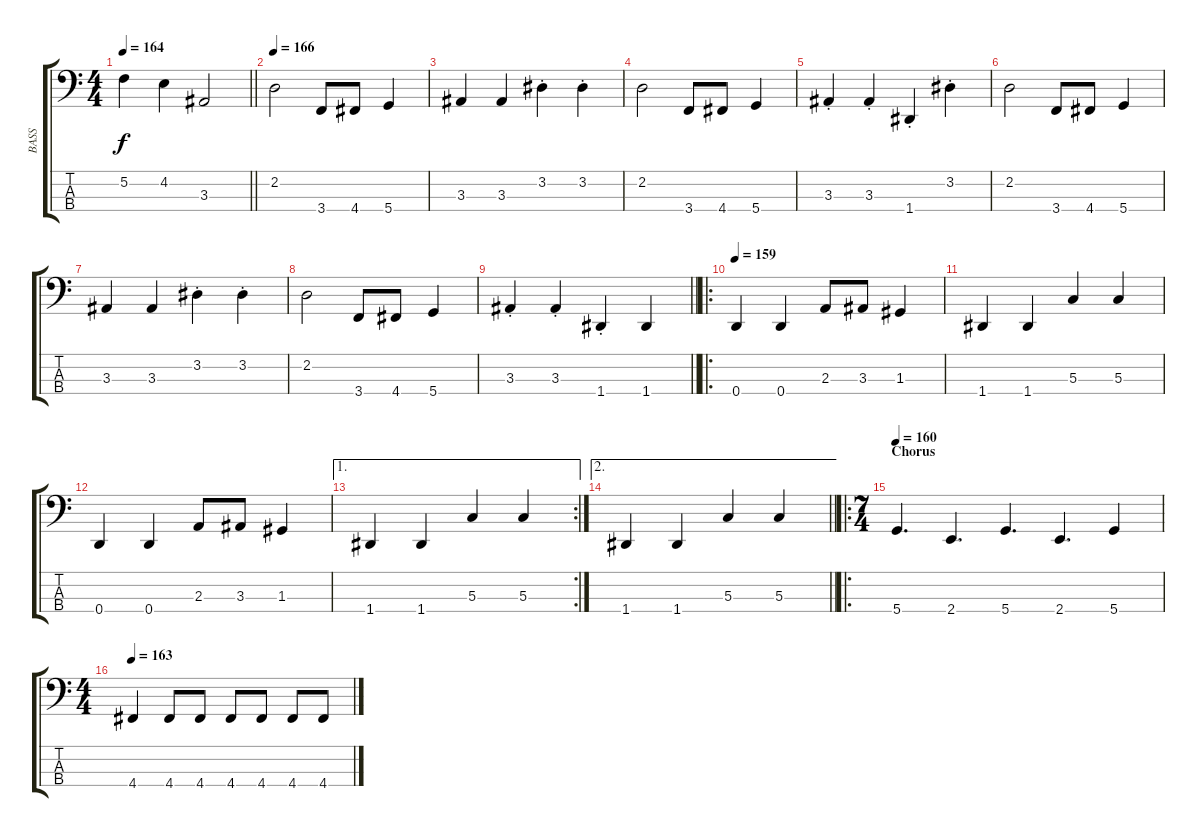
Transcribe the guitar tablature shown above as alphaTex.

\track ("BASS" "BASS") {instrument electricbassfinger}
\staff {score tabs}
\tuning (F2 C2 G1 D1) {hide}
\ts (4 4)
\tempo 164
\clef f4
\barLineRight lightlight
\ks c
5.2.4{dy f} 4.2.4 3.3.2 |
\tempo 166
2.2.2 3.4.8 4.4.8 5.4.4 |
3.3.4 3.3.4 3.2{st}.4 3.2{st}.4 |
2.2.2 3.4.8 4.4.8 5.4.4 |
3.3{st}.4 3.3{st}.4 1.4{st}.4 3.2{st}.4 |
2.2.2 3.4.8 4.4.8 5.4.4 |
3.3.4 3.3.4 3.2{st}.4 3.2{st}.4 |
2.2.2 3.4.8 4.4.8 5.4.4 |
\barLineRight lightlight
3.3{st}.4 3.3{st}.4 1.4{st}.4 1.4.4 |
\ro
\tempo 159
0.4.4 0.4.4 2.3.8 3.3.8 1.3.4 |
1.4.4 1.4.4 5.3.4 5.3.4 |
0.4.4 0.4.4 2.3.8 3.3.8 1.3.4 |
\ae 1
\rc 2
1.4.4 1.4.4 5.3.4 5.3.4 |
\ae 2
\barLineRight lightlight
1.4.4 1.4.4 5.3.4 5.3.4 |
\ro
\ts (7 4)
\section ("" "Chorus")
\tempo 160
5.4.4{d} 2.4.4{d} 5.4.4{d} 2.4.4{d} 5.4.4 |
\ts (4 4)
\tempo 163
4.4.4 4.4.8 4.4.8 4.4.8 4.4.8 4.4.8 4.4.8
